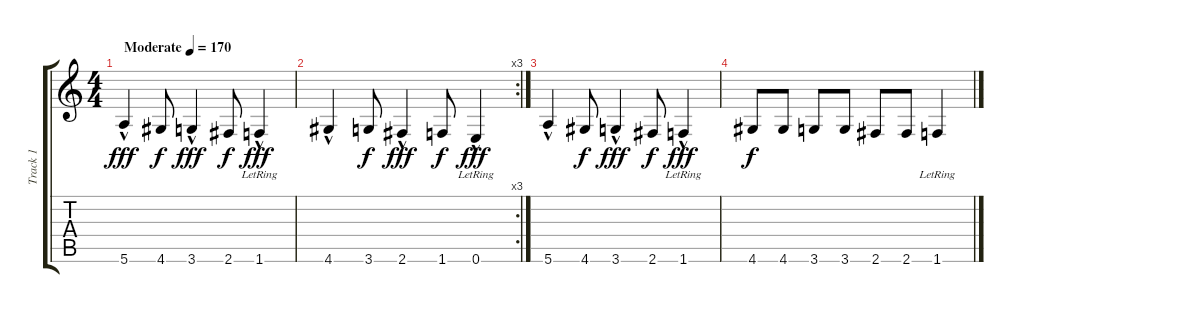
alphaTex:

\track ("Track 1" "Track 1") {instrument overdrivenguitar}
\staff {score tabs}
\tuning (E4 B3 G3 D3 A2 E2) {hide}
\ts (4 4)
\tempo (170 "Moderate")
\clef g2
\ks c
5.6{hac}.4{dy fff instrument overdrivenguitar} 4.6.8{dy f} 3.6{hac}.4{dy fff} 2.6.8{dy f} 1.6{hac lr}.4{dy fff} |
\rc 3
4.6{hac}.4 3.6.8{dy f} 2.6{hac}.4{dy fff} 1.6.8{dy f} 0.6{hac lr}.4{dy fff} |
5.6{hac}.4 4.6.8{dy f} 3.6{hac}.4{dy fff} 2.6.8{dy f} 1.6{hac lr}.4{dy fff} |
4.6.8{dy f} 4.6.8 3.6.8 3.6.8 2.6.8 2.6.8 1.6{lr}.4
